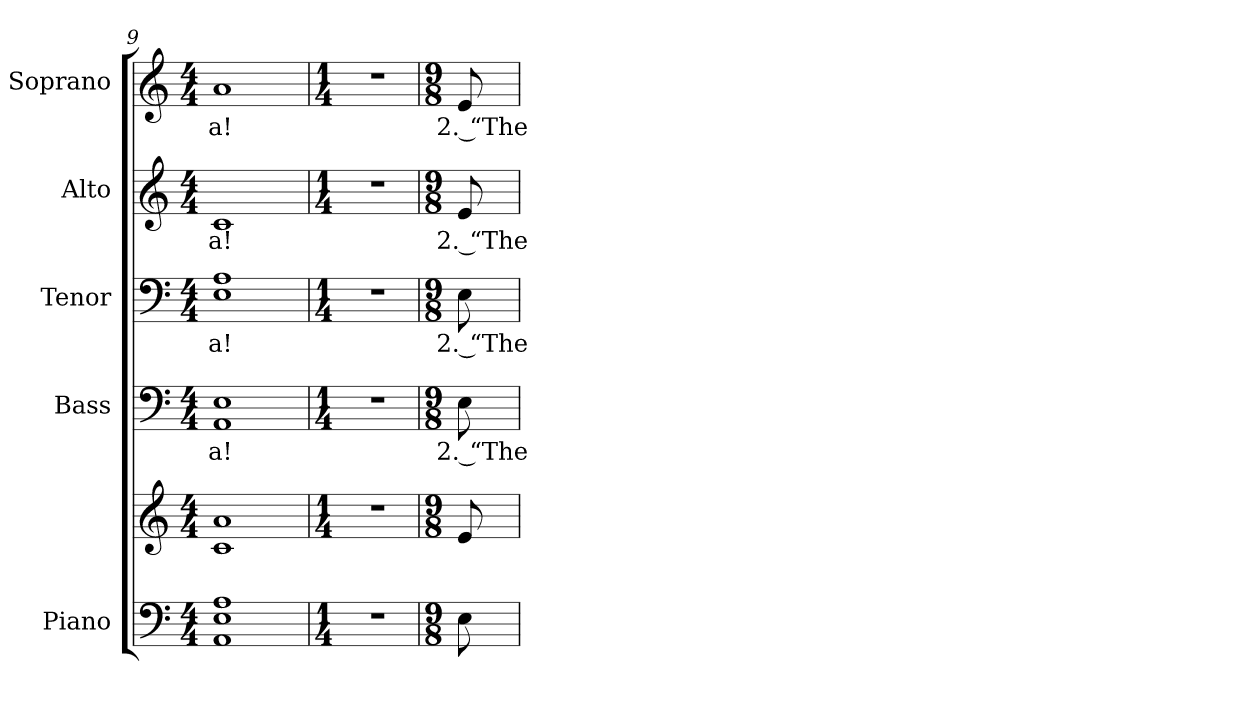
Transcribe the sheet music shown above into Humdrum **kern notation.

**kern	**kern	**kern	**text	**kern	**text	**kern	**text	**kern	**text
*part5	*part5	*part4	*part4	*part3	*part3	*part2	*part2	*part1	*part1
*staff6	*staff5	*staff4	*staff4	*staff3	*staff3	*staff2	*staff2	*staff1	*staff1
*I"Piano	*	*I"Bass	*	*I"Tenor	*	*I"Alto	*	*I"Soprano	*
*I'Pno.	*	*I'B.	*	*I'T.	*	*I'A.	*	*I'S.	*
*clefF4	*clefG2	*clefF4	*	*clefF4	*	*clefG2	*	*clefG2	*
*k[]	*k[]	*k[]	*	*k[]	*	*k[]	*	*k[]	*
*C:	*C:	*C:	*	*C:	*	*C:	*	*C:	*
*M4/4	*M4/4	*M4/4	*	*M4/4	*	*M4/4	*	*M4/4	*
=9	=9	=9	=9	=9	=9	=9	=9	=9	=9
!	!	!	!LO:LY:b:color=#000000	!	!	!	!	!	!
!	!	!	!	!	!LO:LY:b:color=#000000	!	!	!	!
!	!	!	!	!	!	!	!LO:LY:b:color=#000000	!	!
!	!	!	!	!	!	!	!	!	!LO:LY:b:color=#000000
1AAi 1Ei 1Ai	1ci 1ai	1AAi 1Ei	-a!	1Ei 1Ai	-a!	1ci	-a!	1ai	-a!
!!LO:PB:g=z
=10	=10	=10	=10	=10	=10	=10	=10	=10	=10
*M1/4	*M1/4	*M1/4	*	*M1/4	*	*M1/4	*	*M1/4	*
!LO:N:vis=1	!LO:N:vis=1	!LO:N:vis=1	!	!LO:N:vis=1	!	!LO:N:vis=1	!	!LO:N:vis=1	!
4r	4r	4r	.	4r	.	4r	.	4r	.
!!LO:PB:g=z
=	=	=	=	=	=	=	=	=	=
*M9/8	*M9/8	*M9/8	*	*M9/8	*	*M9/8	*	*M9/8	*
!	!	!	!LO:LY:b:color=#000000	!	!	!	!	!	!
!	!	!	!	!	!LO:LY:b:color=#000000	!	!	!	!
!	!	!	!	!	!	!	!LO:LY:b:color=#000000	!	!
!	!	!	!	!	!	!	!	!	!LO:LY:b:color=#000000
8Ei\	8ei/	8Ei\	2. “The	8Ei\	2. “The	8ei/	2. “The	8ei/	2. “The
=	=	=	=	=	=	=	=	=	=
*-	*-	*-	*-	*-	*-	*-	*-	*-	*-
